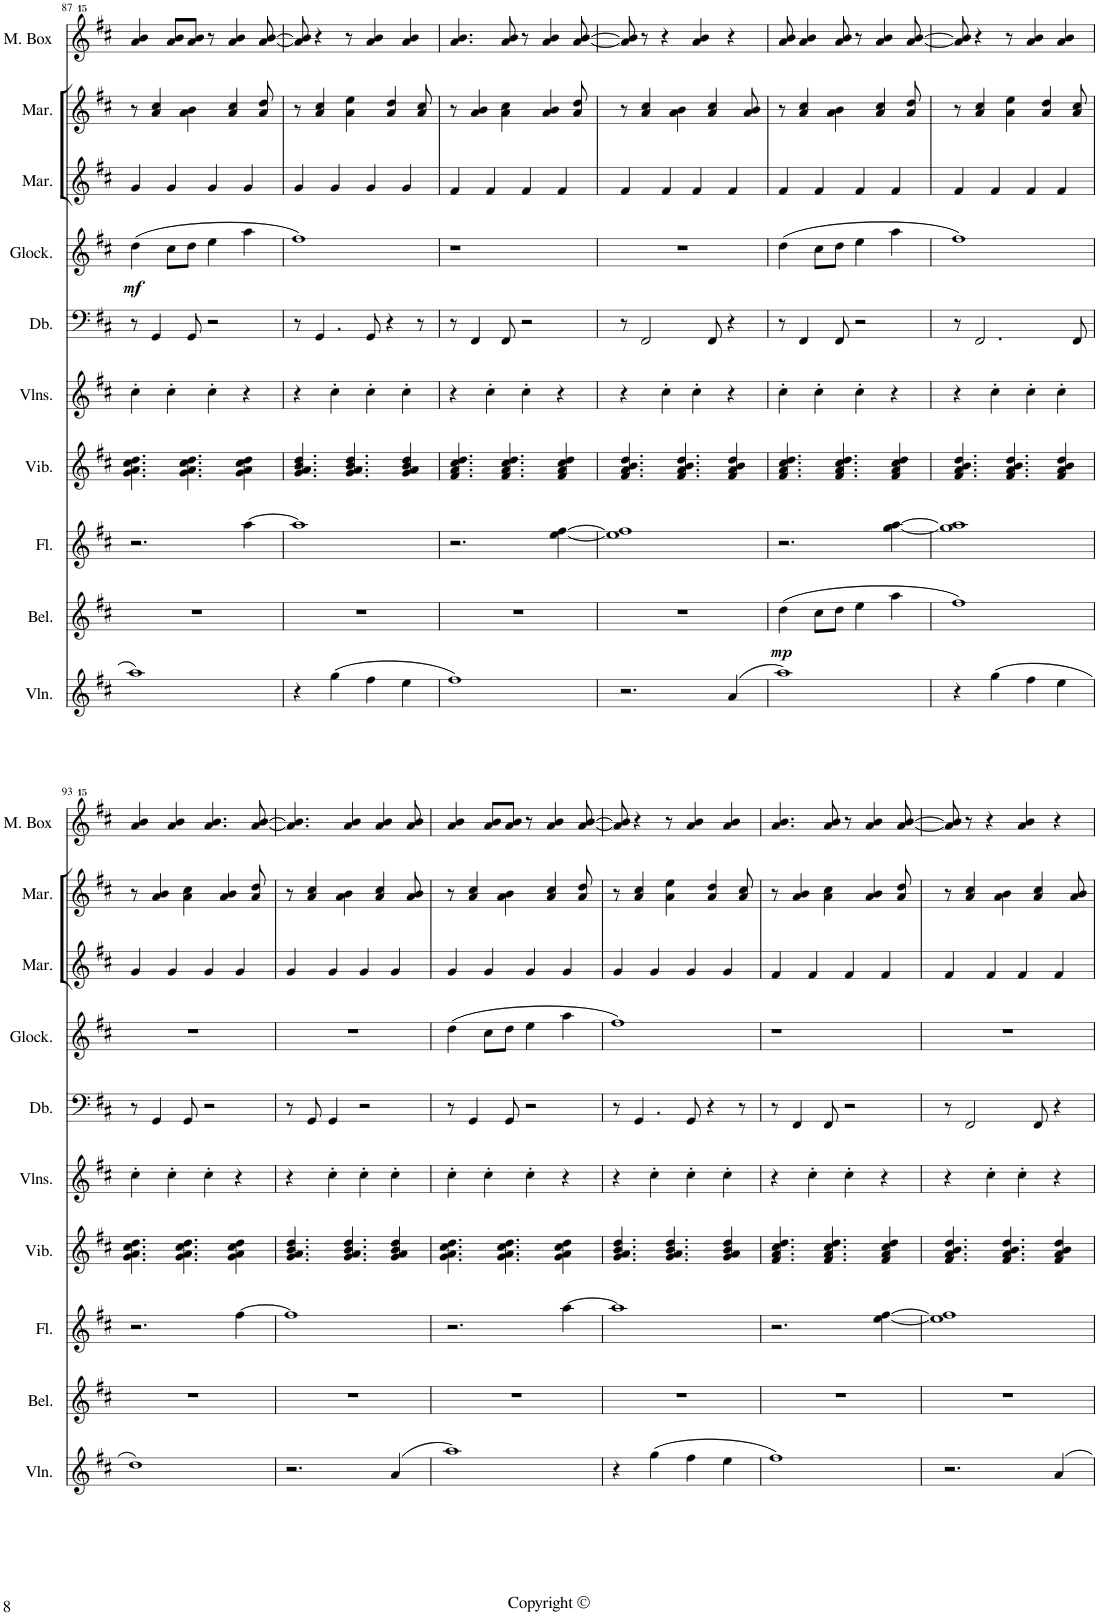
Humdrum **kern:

**kern	**kern	**dynam	**kern	**kern	**kern	**kern	**kern	**dynam	**kern	**kern	**kern
*part10	*part9	*part9	*part8	*part7	*part6	*part5	*part4	*part4	*part3	*part2	*part1
*staff10	*staff9	*staff9	*staff8	*staff7	*staff6	*staff5	*staff4	*staff4	*staff3	*staff2	*staff1
*I"Violin	*I"Tubular Bells	*	*I"Flute	*I"Vibraphone	*I"Violins	*I"Double Bass	*I"Glockenspiel	*	*I"Marimba	*I"Marimba	*I"Music Box
*I'Vln.	*I'Bel.	*	*I'Fl.	*I'Vib.	*I'Vlns.	*I'Db.	*I'Glock.	*	*I'Mar.	*I'Mar.	*I'M. Box
!!LO:PB:g=z
*clefG2	*clefG2	*	*clefG2	*clefG2	*clefG2	*clefF4	*clefG2	*	*clefG2	*clefG2	*clefG^^2
*	*	*	*	*	*	*Trd7c12	*Trd-14c-24	*	*	*	*
*k[f#c#]	*k[f#c#]	*	*k[f#c#]	*k[f#c#]	*k[f#c#]	*k[f#c#]	*k[f#c#]	*	*k[f#c#]	*k[f#c#]	*k[f#c#]
*M4/4	*M4/4	*	*M4/4	*M4/4	*M4/4	*M4/4	*M4/4	*	*M4/4	*M4/4	*M4/4
=87	=87	=87	=87	=87	=87	=87	=87	=87	=87	=87	=87
!	!	!	!	!	!	!	!	!LO:DY:b	!	!	!
1aa	1r	.	2.r	4.g\ 4.a\ 4.cc#\ 4.dd\	4cc#'\	8r	(4dd\	mf	4g/	8r	4aaa/ 4bbb/
.	.	.	.	.	.	4GG/	.	.	.	4a/ 4cc#/	.
.	.	.	.	.	4cc#'\	.	8cc#\L	.	4g/	.	8aaa/ 8bbb/L
.	.	.	.	4.g\ 4.a\ 4.cc#\ 4.dd\	.	8GG/	8dd\J	.	.	4a\ 4b\	8aaa/ 8bbb/J
.	.	.	.	.	4cc#'\	2r	4ee\	.	4g/	.	8r
.	.	.	.	.	.	.	.	.	.	4a/ 4cc#/	4aaa/ 4bbb/
.	.	.	[4aa\	4g\ 4a\ 4cc#\ 4dd\	4r	.	4aa\	.	4g/	.	.
.	.	.	.	.	.	.	.	.	.	8a/ 8dd/	[8aaa/ [8bbb/
=88	=88	=88	=88	=88	=88	=88	=88	=88	=88	=88	=88
4r	1r	.	1aa]	4.g/ 4.a/ 4.b/ 4.dd/	4r	8r	1ff#)	.	4g/	8r	8aaa/] 8bbb/]
.	.	.	.	.	.	4.GG/	.	.	.	4a/ 4cc#/	4r
(4gg\	.	.	.	.	4cc#'\	.	.	.	4g/	.	.
.	.	.	.	4.g/ 4.a/ 4.b/ 4.dd/	.	.	.	.	.	4a\ 4ee\	8r
4ff#\	.	.	.	.	4cc#'\	8GG/	.	.	4g/	.	4aaa/ 4bbb/
.	.	.	.	.	.	4r	.	.	.	4a/ 4dd/	.
4ee\	.	.	.	4g/ 4a/ 4b/ 4dd/	4cc#'\	.	.	.	4g/	.	4aaa/ 4bbb/
.	.	.	.	.	.	8r	.	.	.	8a/ 8cc#/	.
=89	=89	=89	=89	=89	=89	=89	=89	=89	=89	=89	=89
1ff#)	1r	.	2.r	4.f#/ 4.a/ 4.cc#/ 4.dd/	4r	8r	1r	.	4f#/	8r	4.aaa/ 4.bbb/
.	.	.	.	.	.	4FF#/	.	.	.	4a/ 4b/	.
.	.	.	.	.	4cc#'\	.	.	.	4f#/	.	.
.	.	.	.	4.f#/ 4.a/ 4.cc#/ 4.dd/	.	8FF#/	.	.	.	4a\ 4cc#\	8aaa/ 8bbb/
.	.	.	.	.	4cc#'\	2r	.	.	4f#/	.	8r
.	.	.	.	.	.	.	.	.	.	4a/ 4b/	4aaa/ 4bbb/
.	.	.	[4ee\ [4ff#\	4f#/ 4a/ 4cc#/ 4dd/	4r	.	.	.	4f#/	.	.
.	.	.	.	.	.	.	.	.	.	8a/ 8dd/	[8aaa/ [8bbb/
=90	=90	=90	=90	=90	=90	=90	=90	=90	=90	=90	=90
2.r	1r	.	1ee] 1ff#]	4.f#/ 4.a/ 4.b/ 4.dd/	4r	8r	1r	.	4f#/	8r	8aaa/] 8bbb/]
.	.	.	.	.	.	2FF#/	.	.	.	4a/ 4cc#/	8r
.	.	.	.	.	4cc#'\	.	.	.	4f#/	.	4r
.	.	.	.	4.f#/ 4.a/ 4.b/ 4.dd/	.	.	.	.	.	4a\ 4b\	.
.	.	.	.	.	4cc#'\	.	.	.	4f#/	.	4aaa/ 4bbb/
.	.	.	.	.	.	8FF#/	.	.	.	4a/ 4cc#/	.
(4a/	.	.	.	4f#/ 4a/ 4b/ 4dd/	4r	4r	.	.	4f#/	.	4r
.	.	.	.	.	.	.	.	.	.	8a/ 8b/	.
=91	=91	=91	=91	=91	=91	=91	=91	=91	=91	=91	=91
!	!	!LO:DY:b	!	!	!	!	!	!	!	!	!
1aa)	(4dd\	mp	2.r	4.f#/ 4.a/ 4.cc#/ 4.dd/	4cc#'\	8r	(4dd\	.	4f#/	8r	8aaa/ 8bbb/
.	.	.	.	.	.	4FF#/	.	.	.	4a/ 4cc#/	4aaa/ 4bbb/
.	8cc#\L	.	.	.	4cc#'\	.	8cc#\L	.	4f#/	.	.
.	8dd\J	.	.	4.f#/ 4.a/ 4.cc#/ 4.dd/	.	8FF#/	8dd\J	.	.	4a\ 4b\	8aaa/ 8bbb/
.	4ee\	.	.	.	4cc#'\	2r	4ee\	.	4f#/	.	8r
.	.	.	.	.	.	.	.	.	.	4a/ 4cc#/	4aaa/ 4bbb/
.	4aa\	.	[4gg\ [4aa\	4f#/ 4a/ 4cc#/ 4dd/	4r	.	4aa\	.	4f#/	.	.
.	.	.	.	.	.	.	.	.	.	8a/ 8dd/	[8aaa/ [8bbb/
=92	=92	=92	=92	=92	=92	=92	=92	=92	=92	=92	=92
4r	1ff#)	.	1gg] 1aa]	4.f#/ 4.a/ 4.b/ 4.dd/	4r	8r	1ff#)	.	4f#/	8r	8aaa/] 8bbb/]
.	.	.	.	.	.	2.FF#/	.	.	.	4a/ 4cc#/	4r
(4gg\	.	.	.	.	4cc#'\	.	.	.	4f#/	.	.
.	.	.	.	4.f#/ 4.a/ 4.b/ 4.dd/	.	.	.	.	.	4a\ 4ee\	8r
4ff#\	.	.	.	.	4cc#'\	.	.	.	4f#/	.	4aaa/ 4bbb/
.	.	.	.	.	.	.	.	.	.	4a/ 4dd/	.
4ee\	.	.	.	4f#/ 4a/ 4b/ 4dd/	4cc#'\	.	.	.	4f#/	.	4aaa/ 4bbb/
.	.	.	.	.	.	8FF#/	.	.	.	8a/ 8cc#/	.
!!LO:LB:g=z
=93	=93	=93	=93	=93	=93	=93	=93	=93	=93	=93	=93
1dd)	1r	.	2.r	4.g\ 4.a\ 4.cc#\ 4.dd\	4cc#'\	8r	1r	.	4g/	8r	4aaa/ 4bbb/
.	.	.	.	.	.	4GG/	.	.	.	4a/ 4b/	.
.	.	.	.	.	4cc#'\	.	.	.	4g/	.	4aaa/ 4bbb/
.	.	.	.	4.g\ 4.a\ 4.cc#\ 4.dd\	.	8GG/	.	.	.	4a\ 4cc#\	.
.	.	.	.	.	4cc#'\	2r	.	.	4g/	.	4.aaa/ 4.bbb/
.	.	.	.	.	.	.	.	.	.	4a/ 4b/	.
.	.	.	[4ff#\	4g\ 4a\ 4cc#\ 4dd\	4r	.	.	.	4g/	.	.
.	.	.	.	.	.	.	.	.	.	8a/ 8dd/	[8aaa/ [8bbb/
=94	=94	=94	=94	=94	=94	=94	=94	=94	=94	=94	=94
2.r	1r	.	1ff#]	4.g/ 4.a/ 4.b/ 4.dd/	4r	8r	1r	.	4g/	8r	4.aaa/] 4.bbb/]
.	.	.	.	.	.	8GG/	.	.	.	4a/ 4cc#/	.
.	.	.	.	.	4cc#'\	4GG/	.	.	4g/	.	.
.	.	.	.	4.g/ 4.a/ 4.b/ 4.dd/	.	.	.	.	.	4a\ 4b\	4aaa/ 4bbb/
.	.	.	.	.	4cc#'\	2r	.	.	4g/	.	.
.	.	.	.	.	.	.	.	.	.	4a/ 4cc#/	4aaa/ 4bbb/
(4a/	.	.	.	4g/ 4a/ 4b/ 4dd/	4cc#'\	.	.	.	4g/	.	.
.	.	.	.	.	.	.	.	.	.	8a/ 8b/	8aaa/ 8bbb/
=95	=95	=95	=95	=95	=95	=95	=95	=95	=95	=95	=95
1aa)	1r	.	2.r	4.g\ 4.a\ 4.cc#\ 4.dd\	4cc#'\	8r	(4dd\	.	4g/	8r	4aaa/ 4bbb/
.	.	.	.	.	.	4GG/	.	.	.	4a/ 4cc#/	.
.	.	.	.	.	4cc#'\	.	8cc#\L	.	4g/	.	8aaa/ 8bbb/L
.	.	.	.	4.g\ 4.a\ 4.cc#\ 4.dd\	.	8GG/	8dd\J	.	.	4a\ 4b\	8aaa/ 8bbb/J
.	.	.	.	.	4cc#'\	2r	4ee\	.	4g/	.	8r
.	.	.	.	.	.	.	.	.	.	4a/ 4cc#/	4aaa/ 4bbb/
.	.	.	[4aa\	4g\ 4a\ 4cc#\ 4dd\	4r	.	4aa\	.	4g/	.	.
.	.	.	.	.	.	.	.	.	.	8a/ 8dd/	[8aaa/ [8bbb/
=96	=96	=96	=96	=96	=96	=96	=96	=96	=96	=96	=96
4r	1r	.	1aa]	4.g/ 4.a/ 4.b/ 4.dd/	4r	8r	1ff#)	.	4g/	8r	8aaa/] 8bbb/]
.	.	.	.	.	.	4.GG/	.	.	.	4a/ 4cc#/	4r
(4gg\	.	.	.	.	4cc#'\	.	.	.	4g/	.	.
.	.	.	.	4.g/ 4.a/ 4.b/ 4.dd/	.	.	.	.	.	4a\ 4ee\	8r
4ff#\	.	.	.	.	4cc#'\	8GG/	.	.	4g/	.	4aaa/ 4bbb/
.	.	.	.	.	.	4r	.	.	.	4a/ 4dd/	.
4ee\	.	.	.	4g/ 4a/ 4b/ 4dd/	4cc#'\	.	.	.	4g/	.	4aaa/ 4bbb/
.	.	.	.	.	.	8r	.	.	.	8a/ 8cc#/	.
=97	=97	=97	=97	=97	=97	=97	=97	=97	=97	=97	=97
1ff#)	1r	.	2.r	4.f#/ 4.a/ 4.cc#/ 4.dd/	4r	8r	1r	.	4f#/	8r	4.aaa/ 4.bbb/
.	.	.	.	.	.	4FF#/	.	.	.	4a/ 4b/	.
.	.	.	.	.	4cc#'\	.	.	.	4f#/	.	.
.	.	.	.	4.f#/ 4.a/ 4.cc#/ 4.dd/	.	8FF#/	.	.	.	4a\ 4cc#\	8aaa/ 8bbb/
.	.	.	.	.	4cc#'\	2r	.	.	4f#/	.	8r
.	.	.	.	.	.	.	.	.	.	4a/ 4b/	4aaa/ 4bbb/
.	.	.	[4ee\ [4ff#\	4f#/ 4a/ 4cc#/ 4dd/	4r	.	.	.	4f#/	.	.
.	.	.	.	.	.	.	.	.	.	8a/ 8dd/	[8aaa/ [8bbb/
=98	=98	=98	=98	=98	=98	=98	=98	=98	=98	=98	=98
2.r	1r	.	1ee] 1ff#]	4.f#/ 4.a/ 4.b/ 4.dd/	4r	8r	1r	.	4f#/	8r	8aaa/] 8bbb/]
.	.	.	.	.	.	2FF#/	.	.	.	4a/ 4cc#/	8r
.	.	.	.	.	4cc#'\	.	.	.	4f#/	.	4r
.	.	.	.	4.f#/ 4.a/ 4.b/ 4.dd/	.	.	.	.	.	4a\ 4b\	.
.	.	.	.	.	4cc#'\	.	.	.	4f#/	.	4aaa/ 4bbb/
.	.	.	.	.	.	8FF#/	.	.	.	4a/ 4cc#/	.
4a/	.	.	.	4f#/ 4a/ 4b/ 4dd/	4r	4r	.	.	4f#/	.	4r
.	.	.	.	.	.	.	.	.	.	8a/ 8b/	.
=	=	=	=	=	=	=	=	=	=	=	=
*-	*-	*-	*-	*-	*-	*-	*-	*-	*-	*-	*-
